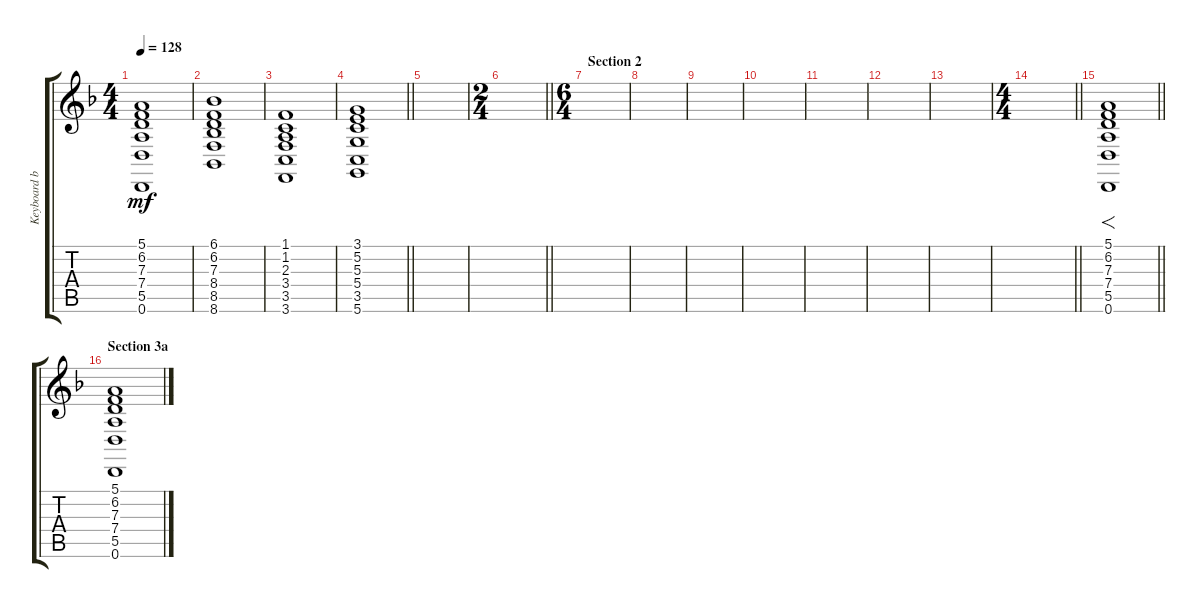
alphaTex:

\track ("Keyboard b" "Keyboard b") {instrument fx7echoes}
\staff {score tabs}
\tuning (E4 B3 G3 D3 A2 D2) {hide}
\ts (4 4)
\tempo 128
\clef g2
\ks f
(5.1 6.2 7.3 7.4 5.5 0.6).1{dy mf} |
(6.1 6.2 7.3 8.4 8.5 8.6).1 |
(1.1 1.2 2.3 3.4 3.5 3.6).1 |
\barLineRight lightlight
(3.1 5.2 5.3 5.4 3.5 5.6).1 |
\section ("" "")
|
\ts (2 4)
\barLineRight lightlight
|
\ts (6 4)
\section ("" "Section 2")
|
|
|
|
|
|
|
\ts (4 4)
\barLineRight lightlight
|
\section ("" "")
\barLineRight lightlight
(5.1 6.2 7.3 7.4 5.5 0.6).1{f} |
\section ("" "Section 3a")
(5.1 6.2 7.3 7.4 5.5 0.6).1{volume 12}
